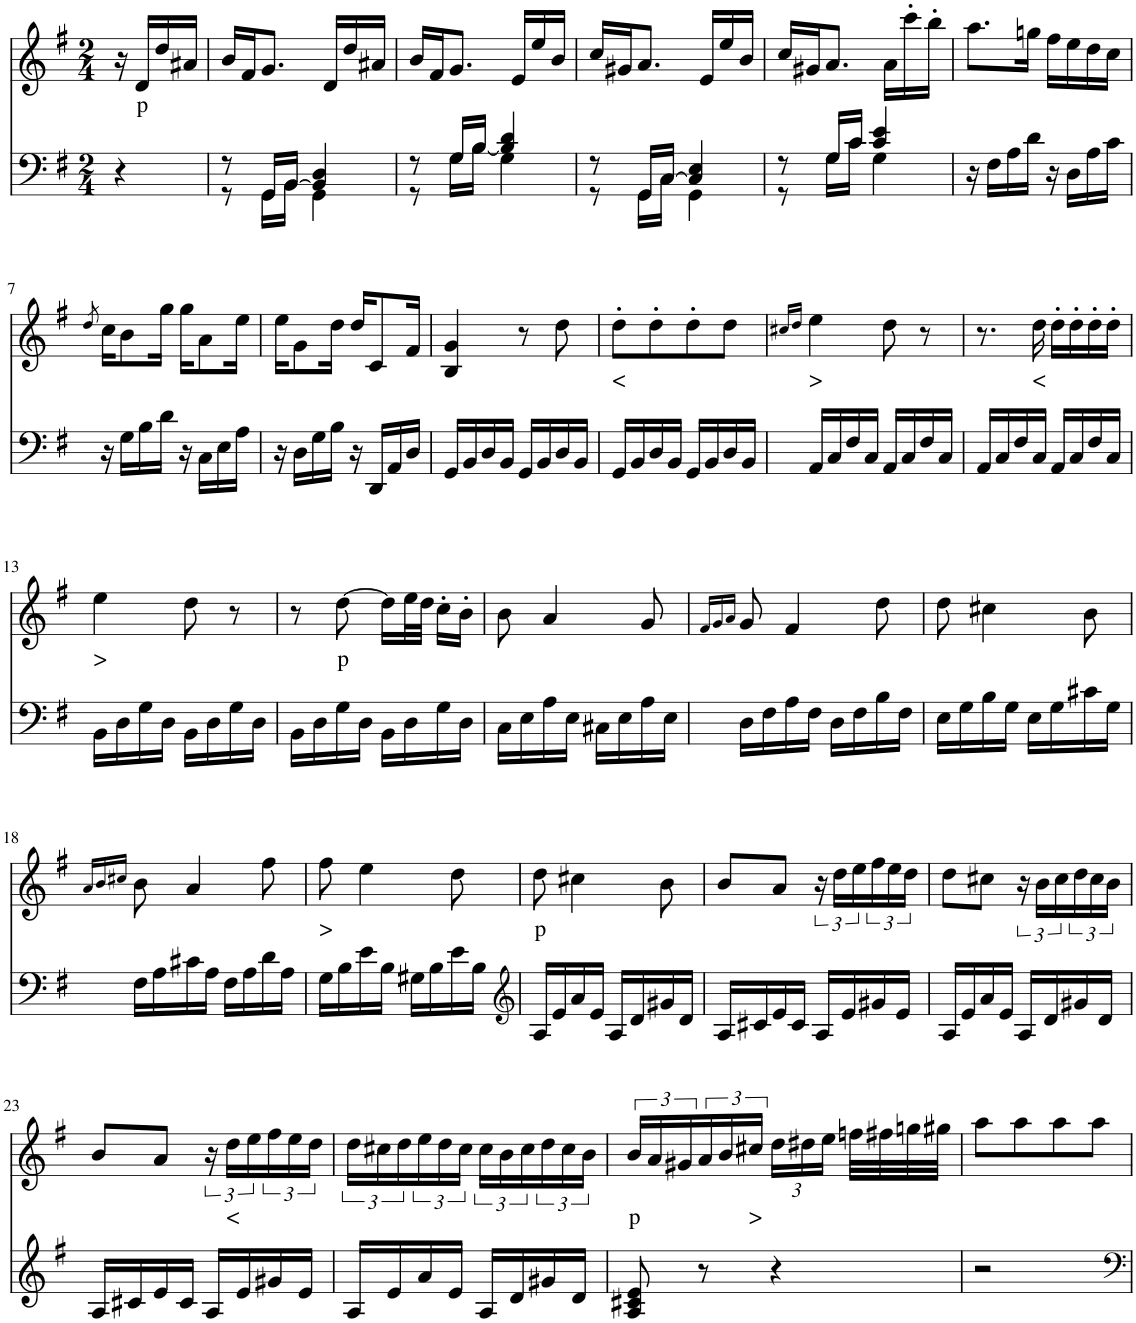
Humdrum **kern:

**kern	**kern	**text
*part2	*part1	*part1
*staff2	*staff1	*staff1
*I"Piano	*I"Piano	*
*I'Pno	*I'Pno	*
*clefF4	*clefG2	*
*k[f#]	*k[f#]	*
*G:	*G:	*
*M2/4	*M2/4	*
=1	=1	=1
4r	16r	.
!	!	!LO:LY:b
.	16d/LL	p
.	16dd/	.
.	16a#X/JJ	.
=2	=2	=2
*^	*	*
8r	8r	16b/LL	.
.	.	16f#/J	.
16GG/LL	16GG\LL	8.g/J	.
[16BB/JJ	16BB\JJ	.	.
4BB/] 4D/	4GG\	.	.
.	.	16d/LL	.
.	.	16dd/	.
.	.	16a#X/JJ	.
=3	=3	=3	=3
8r	8r	16b/LL	.
.	.	16f#/J	.
16G/LL	16G\LL	8.g/J	.
16B/JJ	[16B\JJ	.	.
4B/] 4d/	4G\	.	.
.	.	16e/LL	.
.	.	16ee/	.
.	.	16b/JJ	.
=4	=4	=4	=4
8r	8r	16cc/LL	.
.	.	16g#X/J	.
16GG/LL	16GG\LL	8.a/J	.
[16C/JJ	16C\JJ	.	.
4C/] 4E/	4GG\	.	.
.	.	16e/LL	.
.	.	16ee/	.
.	.	16b/JJ	.
=5	=5	=5	=5
8r	8r	16cc/LL	.
.	.	16g#X/J	.
16G/LL	16G\LL	8.a/J	.
16c/JJ	16c\JJ	.	.
4c/ 4e/	4G\	.	.
.	.	16a\LL	.
.	.	16ccc'\	.
.	.	16bb'\JJ	.
*v	*v	*	*
=6	=6	=6
16r	8.aa\L	.
16F#\LL	.	.
16A\	.	.
16d\JJ	16ggn\Jk	.
16r	16ff#\LL	.
16D\LL	16ee\	.
16A\	16dd\	.
16c\JJ	16cc\JJ	.
!!LO:LB:g=z
=7	=7	=7
.	8qdd/	.
16r	16cc\KL	.
16G\LL	8b\	.
16B\	.	.
16d\JJ	16gg\Jk	.
16r	16gg\KL	.
16C\LL	8a\	.
16E\	.	.
16A\JJ	16ee\Jk	.
=8	=8	=8
16r	16ee\KL	.
16D\LL	8g\	.
16G\	.	.
16B\JJ	16dd\Jk	.
16r	16dd/KL	.
16DD/LL	8c/	.
16AA/	.	.
16D/JJ	16f#/Jk	.
=9	=9	=9
16GG/LL	4B/ 4g/	.
16BB/	.	.
16D/	.	.
16BB/JJ	.	.
16GG/LL	8r	.
16BB/	.	.
16D/	8dd\	.
16BB/JJ	.	.
=10	=10	=10
!	!	!LO:LY:b
16GG/LL	8dd'\L	<
16BB/	.	.
16D/	8dd'\	.
16BB/JJ	.	.
16GG/LL	8dd'\	.
16BB/	.	.
16D/	8dd\J	.
16BB/JJ	.	.
=11	=11	=11
.	16qcc#X/LL	.
.	16qdd/JJ	.
!	!	!LO:LY:b
16AA/LL	4ee\	>
16C/	.	.
16F#/	.	.
16C/JJ	.	.
16AA/LL	8dd\	.
16C/	.	.
16F#/	8r	.
16C/JJ	.	.
=12	=12	=12
16AA/LL	8.r	.
16C/	.	.
16F#/	.	.
!	!	!LO:LY:b
16C/JJ	16dd\	<
16AA/LL	16dd'\LL	.
16C/	16dd'\	.
16F#/	16dd'\	.
16C/JJ	16dd'\JJ	.
!!LO:LB:g=z
=13	=13	=13
!	!	!LO:LY:b
16BB\LL	4ee\	>
16D\	.	.
16G\	.	.
16D\JJ	.	.
16BB\LL	8dd\	.
16D\	.	.
16G\	8r	.
16D\JJ	.	.
=14	=14	=14
16BB\LL	8r	.
16D\	.	.
!	!	!LO:LY:b
16G\	[8dd\	p
16D\JJ	.	.
16BB\LL	16dd\LL]	.
16D\	32ee\L	.
.	32dd\JJJ	.
16G\	16cc'\LL	.
16D\JJ	16b'\JJ	.
=15	=15	=15
16C\LL	8b\	.
16E\	.	.
16A\	4a/	.
16E\JJ	.	.
16C#X\LL	.	.
16E\	.	.
16A\	8g/	.
16E\JJ	.	.
=16	=16	=16
.	16qf#/LL	.
.	16qg/	.
.	16qa/JJ	.
16D\LL	8g/	.
16F#\	.	.
16A\	4f#/	.
16F#\JJ	.	.
16D\LL	.	.
16F#\	.	.
16B\	8dd\	.
16F#\JJ	.	.
=17	=17	=17
16E\LL	8dd\	.
16G\	.	.
16B\	4cc#X\	.
16G\JJ	.	.
16E\LL	.	.
16G\	.	.
16c#X\	8b\	.
16G\JJ	.	.
!!LO:LB:g=z
=18	=18	=18
.	16qa/LL	.
.	16qb/	.
.	16qcc#X/JJ	.
16F#\LL	8b\	.
16A\	.	.
16c#X\	4a/	.
16A\JJ	.	.
16F#\LL	.	.
16A\	.	.
16d\	8ff#\	.
16A\JJ	.	.
=19	=19	=19
!	!	!LO:LY:b
16G\LL	8ff#\	>
16B\	.	.
16e\	4ee\	.
16B\JJ	.	.
16G#X\LL	.	.
16B\	.	.
16e\	8dd\	.
16B\JJ	.	.
=20	=20	=20
*clefG2	*	*
!	!	!LO:LY:b
16A/LL	8dd\	p
16e/	.	.
16a/	4cc#X\	.
16e/JJ	.	.
16A/LL	.	.
16d/	.	.
16g#X/	8b\	.
16d/JJ	.	.
=21	=21	=21
16A/LL	8b/L	.
16c#X/	.	.
16e/	8a/J	.
16c#/JJ	.	.
16A/LL	24r	.
.	24dd\LL	.
16e/	.	.
.	24ee\	.
16g#X/	24ff#\	.
.	24ee\	.
16e/JJ	.	.
.	24dd\JJ	.
=22	=22	=22
16A/LL	8dd\L	.
16e/	.	.
16a/	8cc#X\J	.
16e/JJ	.	.
16A/LL	24r	.
.	24b\LL	.
16d/	.	.
.	24cc#\	.
16g#X/	24dd\	.
.	24cc#\	.
16d/JJ	.	.
.	24b\JJ	.
!!LO:LB:g=z
=23	=23	=23
16A/LL	8b/L	.
16c#X/	.	.
16e/	8a/J	.
16c#/JJ	.	.
16A/LL	24r	.
!	!	!LO:LY:b
.	24dd\LL	<
16e/	.	.
.	24ee\	.
16g#X/	24ff#\	.
.	24ee\	.
16e/JJ	.	.
.	24dd\JJ	.
=24	=24	=24
16A/LL	24dd\LL	.
.	24cc#X\	.
16e/	.	.
.	24dd\	.
16a/	24ee\	.
.	24dd\	.
16e/JJ	.	.
.	24cc#\JJ	.
16A/LL	24cc#\LL	.
.	24b\	.
16d/	.	.
.	24cc#\	.
16g#X/	24dd\	.
.	24cc#\	.
16d/JJ	.	.
.	24b\JJ	.
=25	=25	=25
!	!	!LO:LY:b
8A/ 8c#X/ 8e/	24b/LL	p
.	24a/	.
.	24g#X/	.
8r	24a/	.
.	24b/	.
!	!	!LO:LY:b
.	24cc#X/JJ	>
*	*Xbrackettup	*
4r	24dd\LL	.
.	24dd#X\	.
.	24ee\JJ	.
.	32ffn\LLL	.
.	32ff#X\	.
.	32ggn\	.
.	32gg#X\JJJ	.
=26	=26	=26
2r	8aa\L	.
.	8aa\	.
.	8aa\	.
.	8aa\J	.
=	=	=
*-	*-	*-
